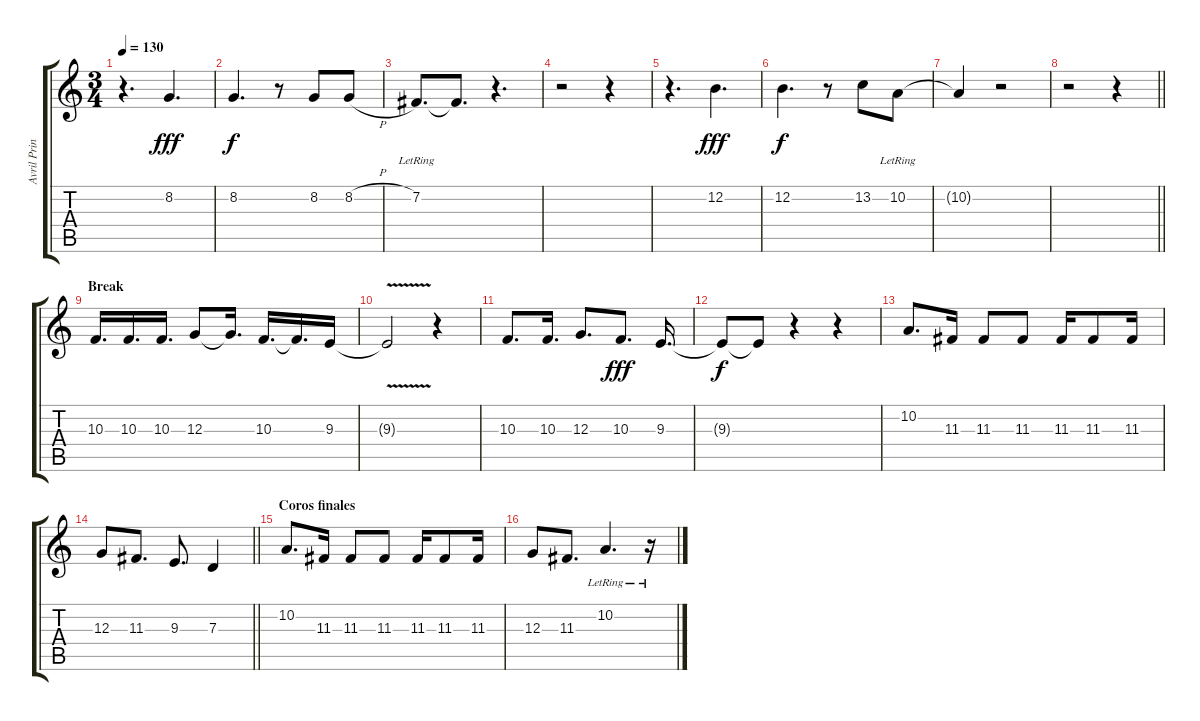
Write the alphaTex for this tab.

\track ("Avril Principal" "Avril Prin") {instrument trumpet}
\staff {score tabs}
\tuning (E4 B3 G3 D3 A2 E2) {hide}
\ts (3 4)
\tempo 130
\clef g2
\ks c
r.4{d dy f} 8.2.4{d dy fff} |
8.2.4{d dy f} r.8 8.2.8 8.2{h}.8 |
7.2{lr}.8{d} 7.2{t}.8{d} r.4{d} |
r.2 r.4 |
r.4{d} 12.2.4{d dy fff} |
12.2.4{d dy f} r.8 13.2.8 10.2{lr}.8 |
10.2{t}.4 r.2 |
\barLineRight lightlight
r.2 r.4 |
\section ("" "Break")
10.3.16{d} 10.3.16{d} 10.3.16{d} 12.3.8 12.3{t}.16{d} 10.3.16{d} 10.3{t}.16{d} 9.3.16 |
9.3{v t}.2 r.4 |
10.3.8{d} 10.3.16{d} 12.3.8{d} 10.3.8{d dy fff} 9.3.16{d} |
9.3{t}.8{dy f} 9.3{t}.8 r.4 r.4 |
10.2.8{d volume 16} 11.3.16 11.3.8 11.3.8 11.3.16 11.3.8 11.3.16 |
\barLineRight lightlight
12.3.8 11.3.8{d} 9.3.8{d} 7.3.4 |
\section ("" "Coros finales")
10.2.8{d} 11.3.16 11.3.8 11.3.8 11.3.16 11.3.8 11.3.16 |
12.3.8 11.3.8{d} 10.2{lr}.4{d} r.16
